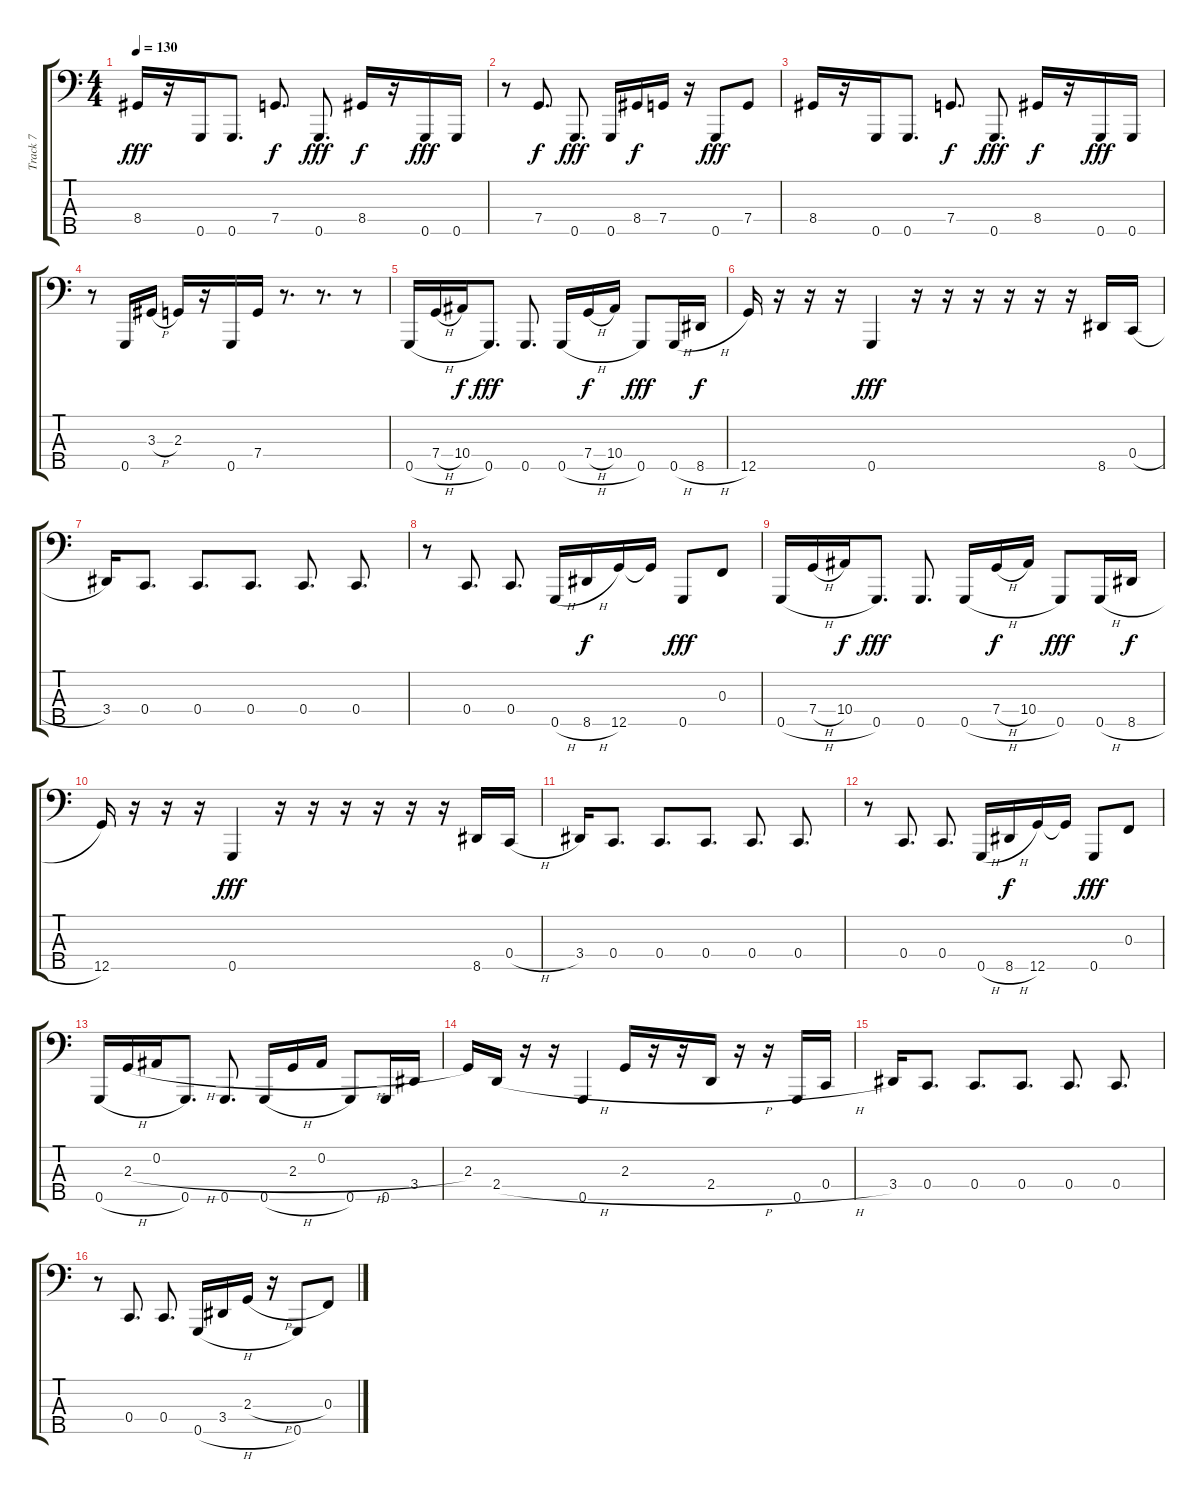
\track ("Track 7" "Track 7") {instrument electricbasspick}
\staff {score tabs}
\tuning (Eb2 Bb1 F1 C1 G0) {hide}
\ts (4 4)
\tempo 130
\clef f4
\ks c
8.4.16{dy fff} r.16 0.5.16 0.5.8{d} 7.4.8{d dy f} 0.5.8{d dy fff} 8.4.16{dy f} r.16 0.5.16{dy fff} 0.5.16 |
r.8 7.4.8{d dy f} 0.5.8{d dy fff} 0.5.16 8.4.16{dy f} 7.4.16 r.16 0.5.8{dy fff} 7.4.8 |
8.4.16 r.16 0.5.16 0.5.8{d} 7.4.8{d dy f} 0.5.8{d dy fff} 8.4.16{dy f} r.16 0.5.16{dy fff} 0.5.16 |
r.8 0.5.16 3.3{h}.16 2.3.16 r.16 0.5.16 7.4.16 r.8{d} r.8{d} r.8 |
0.5{h}.16 7.4{h}.16 10.4.16{dy f} 0.5.8{d dy fff} 0.5.8{d} 0.5{h}.16 7.4{h}.16{dy f} 10.4.16 0.5.8{dy fff} 0.5{h}.16 8.5{h}.16{dy f} |
12.5.16 r.16 r.16 r.16 0.5.4{dy fff} r.16 r.16 r.16 r.16 r.16 r.16 8.5.16 0.4{h}.16 |
3.4.16 0.4.8{d} 0.4.8{d} 0.4.8{d} 0.4.8{d} 0.4.8{d} |
r.8 0.4.8{d} 0.4.8{d} 0.5{h}.16 8.5{h}.16{dy f} 12.5.16 12.5{t}.16 0.5.8{dy fff} 0.3.8 |
0.5{h}.16 7.4{h}.16 10.4.16{dy f} 0.5.8{d dy fff} 0.5.8{d} 0.5{h}.16 7.4{h}.16{dy f} 10.4.16 0.5.8{dy fff} 0.5{h}.16 8.5{h}.16{dy f} |
12.5.16 r.16 r.16 r.16 0.5.4{dy fff} r.16 r.16 r.16 r.16 r.16 r.16 8.5.16 0.4{h}.16 |
3.4.16 0.4.8{d} 0.4.8{d} 0.4.8{d} 0.4.8{d} 0.4.8{d} |
r.8 0.4.8{d} 0.4.8{d} 0.5{h}.16 8.5{h}.16{dy f} 12.5.16 12.5{t}.16 0.5.8{dy fff} 0.3.8 |
0.5{h}.16 2.3{h}.16 0.2.16 0.5.8{d} 0.5.8{d} 0.5{h}.16 2.3{h}.16 0.2.16 0.5.8 0.5.16 3.4.16 |
2.3.16 2.4{h}.16 r.16 r.16 0.5.4 2.3.16 r.16 r.16 2.4{h}.16 r.16 r.16 0.5.16 0.4{h}.16 |
3.4.16 0.4.8{d} 0.4.8{d} 0.4.8{d} 0.4.8{d} 0.4.8{d} |
r.8 0.4.8{d} 0.4.8{d} 0.5{h}.16 3.4.16 2.3{h}.16 r.16 0.5.8 0.3.8
